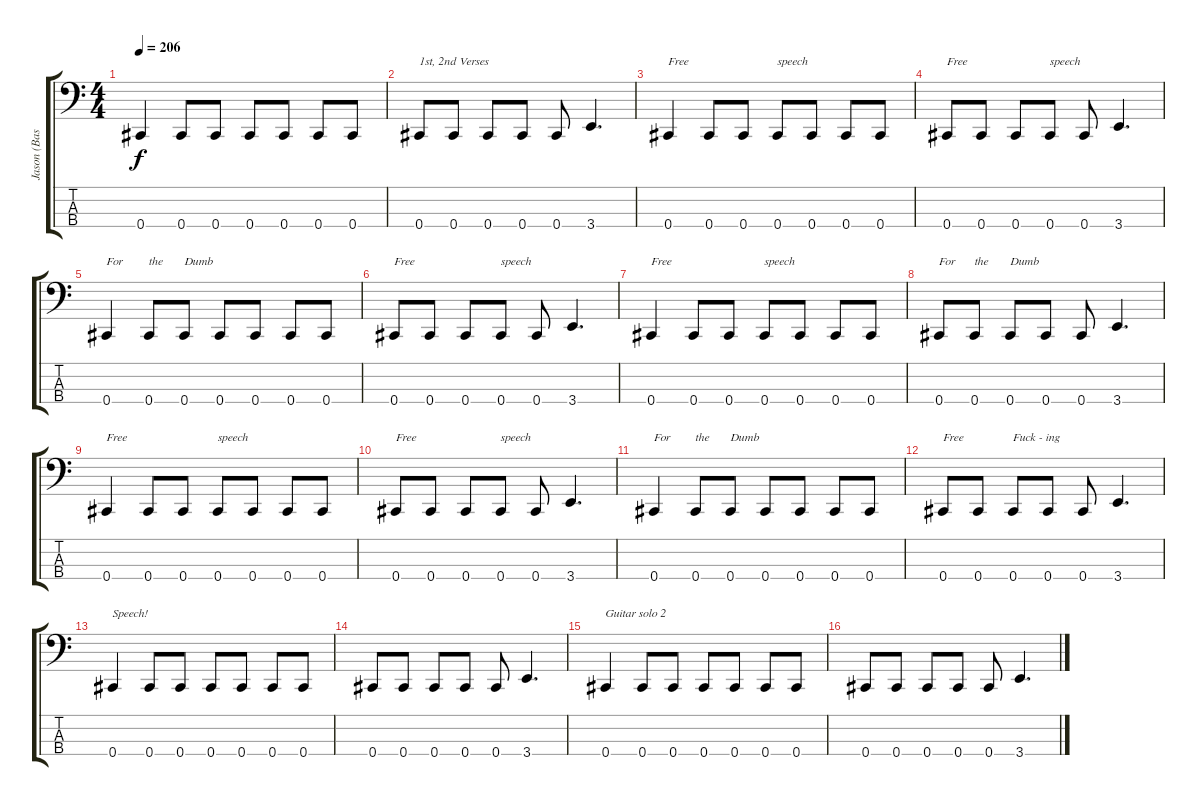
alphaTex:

\track ("Jason (Bass)" "Jason (Bas") {instrument electricbasspick}
\staff {score tabs}
\tuning (E2 B1 Gb1 Db1) {hide}
\ts (4 4)
\tempo 206
\clef f4
\ks c
0.4.4{dy f} 0.4.8 0.4.8 0.4.8 0.4.8 0.4.8 0.4.8 |
0.4.8{txt "1st, 2nd Verses"} 0.4.8 0.4.8 0.4.8 0.4.8 3.4.4{d} |
0.4.4{txt "Free "} 0.4.8 0.4.8 0.4.8{txt "speech"} 0.4.8 0.4.8 0.4.8 |
0.4.8{txt "Free"} 0.4.8 0.4.8 0.4.8{txt "speech"} 0.4.8 3.4.4{d} |
0.4.4{txt "For "} 0.4.8{txt "the"} 0.4.8{txt "Dumb"} 0.4.8 0.4.8 0.4.8 0.4.8 |
0.4.8{txt "Free"} 0.4.8 0.4.8 0.4.8{txt "speech"} 0.4.8 3.4.4{d} |
0.4.4{txt "Free "} 0.4.8 0.4.8 0.4.8{txt "speech"} 0.4.8 0.4.8 0.4.8 |
0.4.8{txt "For"} 0.4.8{txt "the"} 0.4.8{txt "Dumb"} 0.4.8 0.4.8 3.4.4{d} |
0.4.4{txt "Free "} 0.4.8 0.4.8 0.4.8{txt "speech"} 0.4.8 0.4.8 0.4.8 |
0.4.8{txt "Free"} 0.4.8 0.4.8 0.4.8{txt "speech"} 0.4.8 3.4.4{d} |
0.4.4{txt "For "} 0.4.8{txt "the"} 0.4.8{txt "Dumb"} 0.4.8 0.4.8 0.4.8 0.4.8 |
0.4.8{txt "Free"} 0.4.8 0.4.8{txt "Fuck - ing"} 0.4.8 0.4.8 3.4.4{d} |
0.4.4{txt "Speech!"} 0.4.8 0.4.8 0.4.8 0.4.8 0.4.8 0.4.8 |
0.4.8 0.4.8 0.4.8 0.4.8 0.4.8 3.4.4{d} |
0.4.4{txt "Guitar solo 2"} 0.4.8 0.4.8 0.4.8 0.4.8 0.4.8 0.4.8 |
0.4.8 0.4.8 0.4.8 0.4.8 0.4.8 3.4.4{d}
